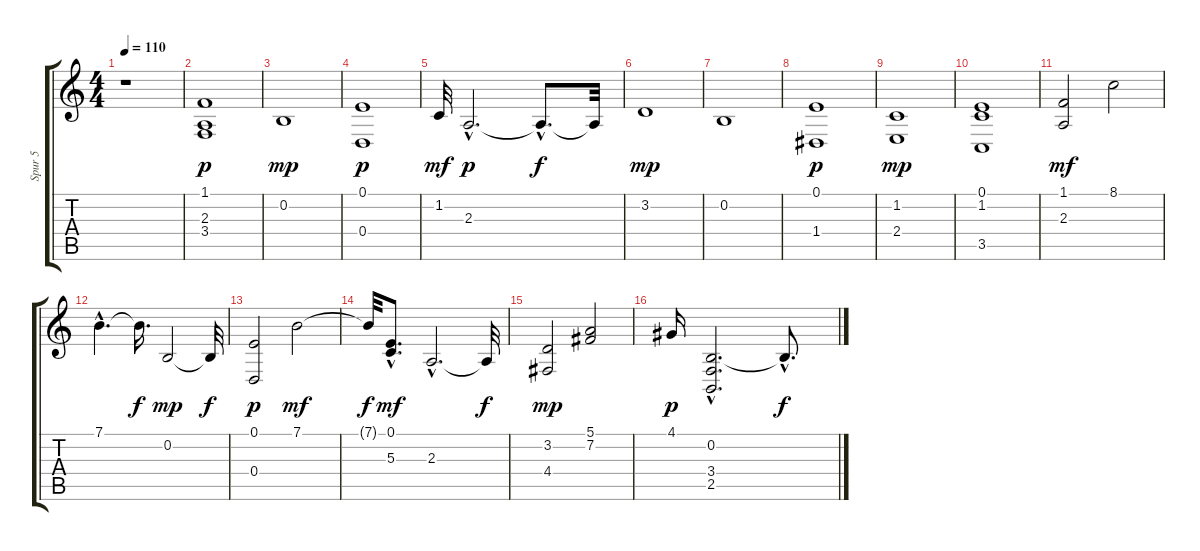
\track ("Spur 5" "Spur 5") {instrument fx7echoes}
\staff {score tabs}
\tuning (E4 B3 G3 D3 A2 E2) {hide}
\ts (4 4)
\tempo 110
\clef g2
\ks c
r.1{dy f} |
(1.1 2.3 3.4).1{dy p} |
0.2.1{dy mp} |
(0.1 0.4).1{dy p} |
1.2.32{dy mf} 2.3{hac}.2{d dy p} 2.3{hac t}.8{d dy f} 2.3{t}.32 |
3.2.1{dy mp} |
0.2.1 |
(0.1 1.4).1{dy p} |
(1.2 2.4).1{dy mp} |
(0.1 1.2 3.5).1 |
(1.1 2.3).2{dy mf} 8.1.2 |
7.1{hac}.4{d} 7.1{t}.16{d dy f} 0.2.2{dy mp} 0.2{t}.32{dy f} |
(0.1 0.4).2{dy p} 7.1.2{dy mf} |
7.1{t}.32{dy f} (0.1{hac} 5.3).8{d dy mf} 2.3{hac}.2{d} 2.3{t}.32{dy f} |
(3.2 4.4).2{dy mp} (5.1 7.2).2 |
4.1.16{dy p} (0.2{hac} 3.4 2.5{hac}).2{d} 0.2{hac t}.8{d dy f}
